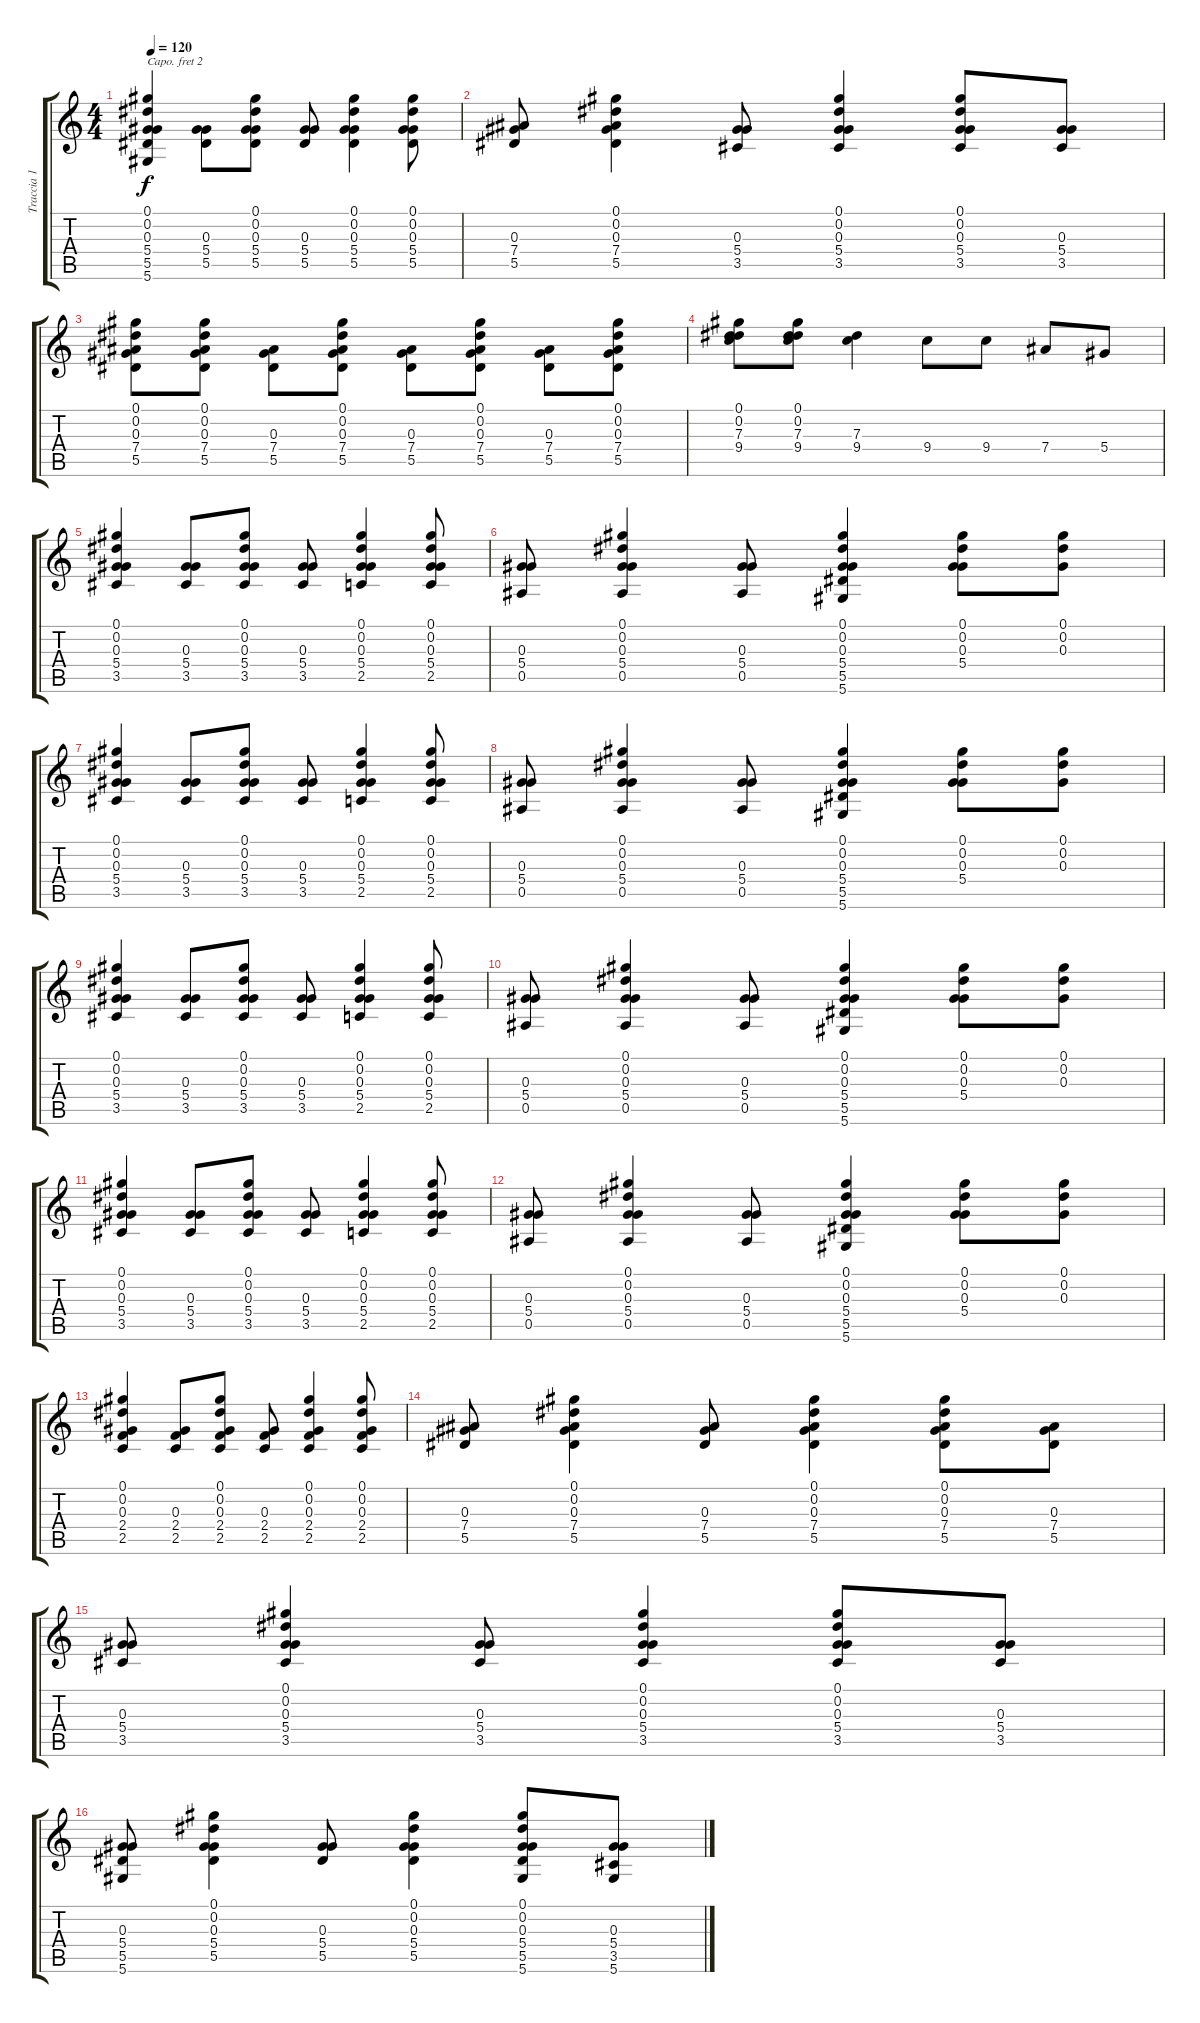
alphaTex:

\track ("Traccia 1" "Traccia 1") {instrument acousticguitarsteel}
\staff {score tabs}
\capo 2
\tuning (Gb4 Db4 Gb3 Db3 Ab2 Db2) {hide}
\ts (4 4)
\tempo 120
\clef g2
\ks c
(0.1 0.2 0.3 5.4 5.5 5.6).4{dy f} (0.3 5.4 5.5).8 (0.1 0.2 0.3 5.4 5.5).8 (0.3 5.4 5.5).8 (0.1 0.2 0.3 5.4 5.5).4 (0.1 0.2 0.3 5.4 5.5).8 |
(0.3 7.4 5.5).8 (0.1 0.2 0.3 7.4 5.5).4 (0.3 5.4 3.5).8 (0.1 0.2 0.3 5.4 3.5).4 (0.1 0.2 0.3 5.4 3.5).8 (0.3 5.4 3.5).8 |
(0.1 0.2 0.3 7.4 5.5).8 (0.1 0.2 0.3 7.4 5.5).8 (0.3 7.4 5.5).8 (0.1 0.2 0.3 7.4 5.5).8 (0.3 7.4 5.5).8 (0.1 0.2 0.3 7.4 5.5).8 (0.3 7.4 5.5).8 (0.1 0.2 0.3 7.4 5.5).8 |
(0.1 0.2 7.3 9.4).8 (0.1 0.2 7.3 9.4).8 (7.3 9.4).4 9.4.8 9.4.8 7.4.8 5.4.8 |
(0.1 0.2 0.3 5.4 3.5).4 (0.3 5.4 3.5).8 (0.1 0.2 0.3 5.4 3.5).8 (0.3 5.4 3.5).8 (0.1 0.2 0.3 5.4 2.5).4 (0.1 0.2 0.3 5.4 2.5).8 |
(0.3 5.4 0.5).8 (0.1 0.2 0.3 5.4 0.5).4 (0.3 5.4 0.5).8 (0.1 0.2 0.3 5.4 5.5 5.6).4 (0.1 0.2 0.3 5.4).8 (0.1 0.2 0.3).8 |
(0.1 0.2 0.3 5.4 3.5).4 (0.3 5.4 3.5).8 (0.1 0.2 0.3 5.4 3.5).8 (0.3 5.4 3.5).8 (0.1 0.2 0.3 5.4 2.5).4 (0.1 0.2 0.3 5.4 2.5).8 |
(0.3 5.4 0.5).8 (0.1 0.2 0.3 5.4 0.5).4 (0.3 5.4 0.5).8 (0.1 0.2 0.3 5.4 5.5 5.6).4 (0.1 0.2 0.3 5.4).8 (0.1 0.2 0.3).8 |
(0.1 0.2 0.3 5.4 3.5).4 (0.3 5.4 3.5).8 (0.1 0.2 0.3 5.4 3.5).8 (0.3 5.4 3.5).8 (0.1 0.2 0.3 5.4 2.5).4 (0.1 0.2 0.3 5.4 2.5).8 |
(0.3 5.4 0.5).8 (0.1 0.2 0.3 5.4 0.5).4 (0.3 5.4 0.5).8 (0.1 0.2 0.3 5.4 5.5 5.6).4 (0.1 0.2 0.3 5.4).8 (0.1 0.2 0.3).8 |
(0.1 0.2 0.3 5.4 3.5).4 (0.3 5.4 3.5).8 (0.1 0.2 0.3 5.4 3.5).8 (0.3 5.4 3.5).8 (0.1 0.2 0.3 5.4 2.5).4 (0.1 0.2 0.3 5.4 2.5).8 |
(0.3 5.4 0.5).8 (0.1 0.2 0.3 5.4 0.5).4 (0.3 5.4 0.5).8 (0.1 0.2 0.3 5.4 5.5 5.6).4 (0.1 0.2 0.3 5.4).8 (0.1 0.2 0.3).8 |
(0.1 0.2 0.3 2.4 2.5).4 (0.3 2.4 2.5).8 (0.1 0.2 0.3 2.4 2.5).8 (0.3 2.4 2.5).8 (0.1 0.2 0.3 2.4 2.5).4 (0.1 0.2 0.3 2.4 2.5).8 |
(0.3 7.4 5.5).8 (0.1 0.2 0.3 7.4 5.5).4 (0.3 7.4 5.5).8 (0.1 0.2 0.3 7.4 5.5).4 (0.1 0.2 0.3 7.4 5.5).8 (0.3 7.4 5.5).8 |
(0.3 5.4 3.5).8 (0.1 0.2 0.3 5.4 3.5).4 (0.3 5.4 3.5).8 (0.1 0.2 0.3 5.4 3.5).4 (0.1 0.2 0.3 5.4 3.5).8 (0.3 5.4 3.5).8 |
(0.3 5.4 5.5 5.6).8 (0.1 0.2 0.3 5.4 5.5).4 (0.3 5.4 5.5).8 (0.1 0.2 0.3 5.4 5.5).4 (0.1 0.2 0.3 5.4 5.5 5.6).8 (0.3 5.4 3.5 5.6).8
